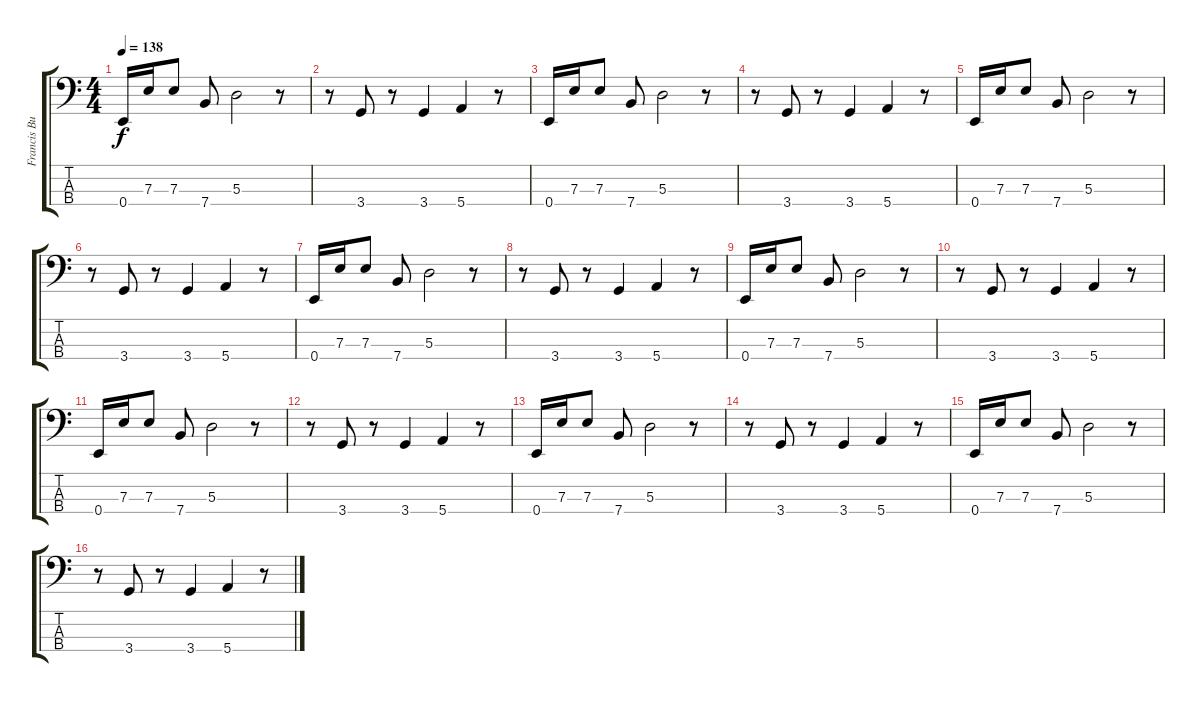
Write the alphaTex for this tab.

\track ("Francis Buchholz Bass" "Francis Bu") {instrument electricbasspick}
\staff {score tabs}
\tuning (G2 D2 A1 E1) {hide}
\ts (4 4)
\tempo 138
\clef f4
\ks c
0.4.16{dy f} 7.3.16 7.3.8 7.4.8 5.3.2 r.8 |
r.8 3.4.8 r.8 3.4.4 5.4.4 r.8 |
0.4.16 7.3.16 7.3.8 7.4.8 5.3.2 r.8 |
r.8 3.4.8 r.8 3.4.4 5.4.4 r.8 |
0.4.16 7.3.16 7.3.8 7.4.8 5.3.2 r.8 |
r.8 3.4.8 r.8 3.4.4 5.4.4 r.8 |
0.4.16 7.3.16 7.3.8 7.4.8 5.3.2 r.8 |
r.8 3.4.8 r.8 3.4.4 5.4.4 r.8 |
0.4.16 7.3.16 7.3.8 7.4.8 5.3.2 r.8 |
r.8 3.4.8 r.8 3.4.4 5.4.4 r.8 |
0.4.16 7.3.16 7.3.8 7.4.8 5.3.2 r.8 |
r.8 3.4.8 r.8 3.4.4 5.4.4 r.8 |
0.4.16 7.3.16 7.3.8 7.4.8 5.3.2 r.8 |
r.8 3.4.8 r.8 3.4.4 5.4.4 r.8 |
0.4.16 7.3.16 7.3.8 7.4.8 5.3.2 r.8 |
r.8 3.4.8 r.8 3.4.4 5.4.4 r.8
